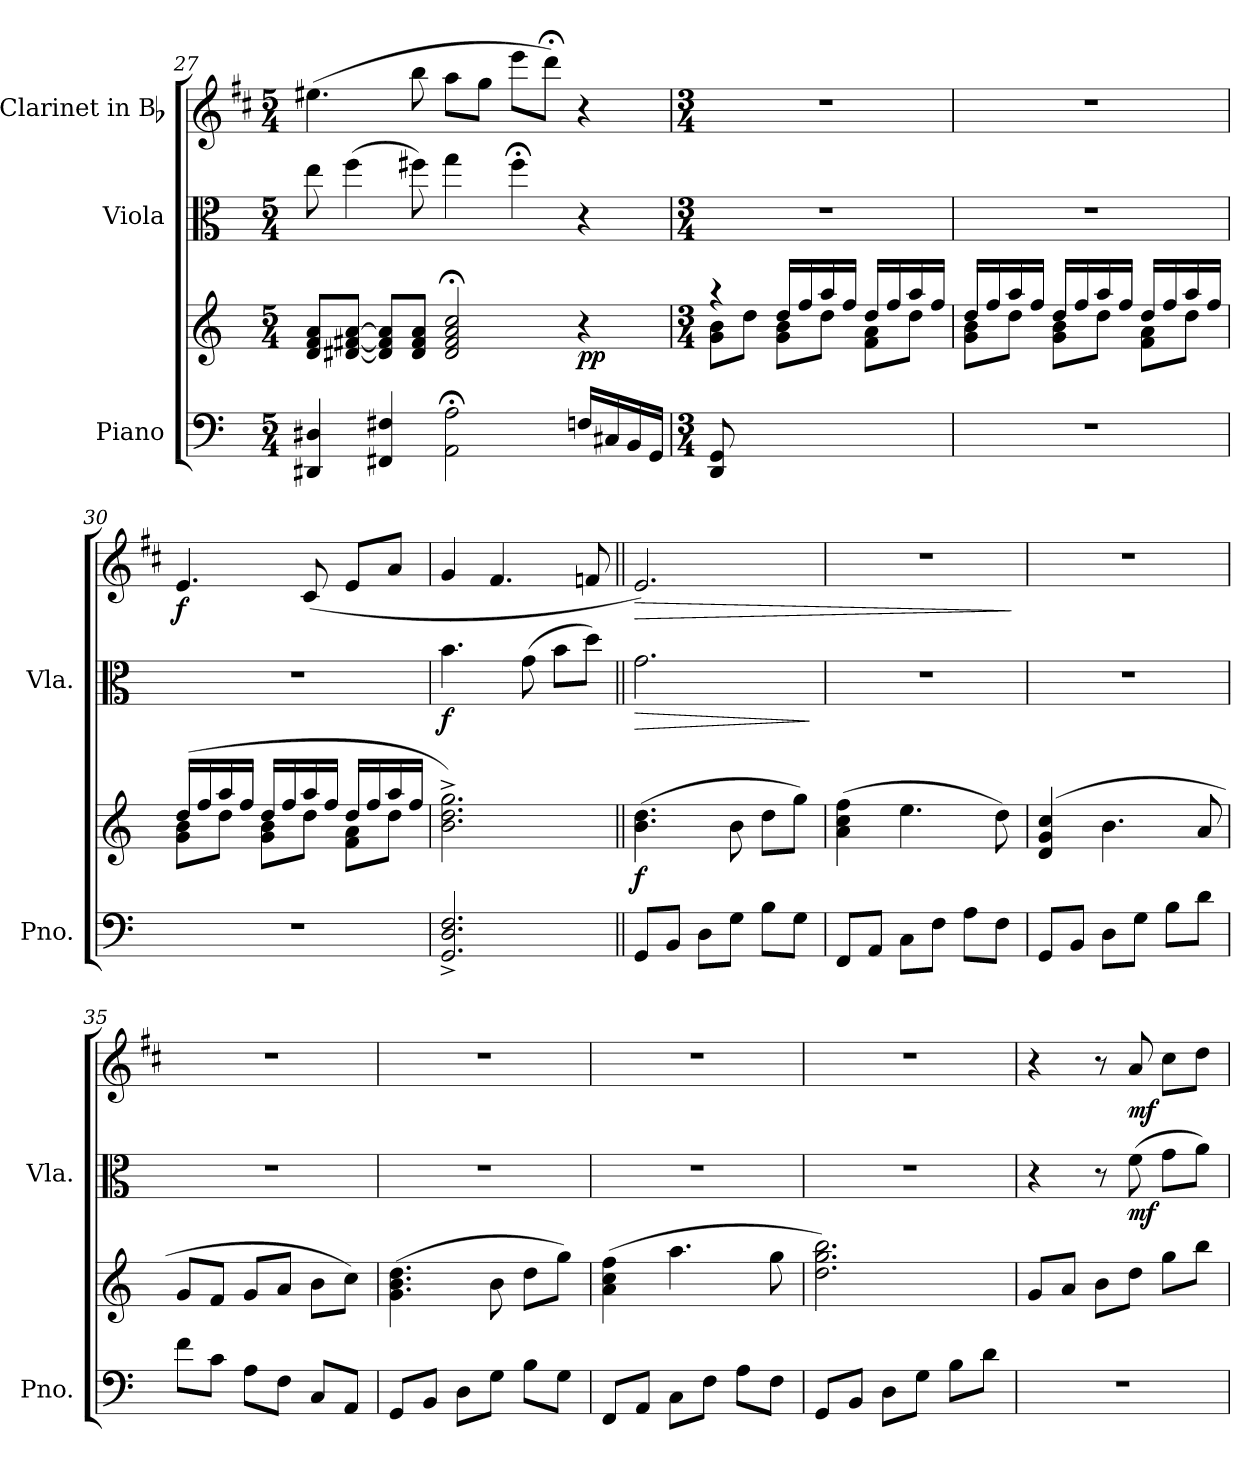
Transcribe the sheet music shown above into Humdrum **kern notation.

**kern	**kern	**dynam	**kern	**dynam	**kern	**dynam
*part3	*part3	*part3	*part2	*part2	*part1	*part1
*staff4	*staff3	*staff3/4	*staff2	*staff2	*staff1	*staff1
*I"Piano	*	*	*I"Viola	*	*I"Clarinet in Bb	*
*I'Pno.	*	*	*I'Vla.	*	*	*
*clefF4	*clefG2	*	*clefC3	*	*clefG2	*
*	*	*	*	*	*ITrd1c2	*
*k[]	*k[]	*	*k[]	*	*k[]	*
*C:	*C:	*	*C:	*	*C:	*
*M5/4	*M5/4	*	*M5/4	*	*M5/4	*
=27	=27	=27	=27	=27	=27	=27
4DD#X/ 4D#X/	8d/ 8f/ 8a/L	.	8ee\	.	(>4.dd#X\	.
.	[8d#X/ [8f#X/ [8a/J	.	(>4ff\	.	.	.
4FF#X/ 4F#X/	8d#/] 8f#/] 8a/]L	.	.	.	.	.
.	8d#/ 8f#/ 8a/J	.	8ff#X\)	.	8aa\	.
2AA\;< 2A\;<	2d#/;< 2f#/;< 2a/;< 2cc/;<	.	4gg\	.	8gg\L	.
.	.	.	.	.	8ff\J	.
.	.	.	4ff#;<\	.	8ddd\L	.
.	.	.	.	.	8ccc;<\J)	.
!	!	!LO:DY:b	!	!	!	!
16Fn/LL	4r	pp	4r	.	4r	.
16C#X/	.	.	.	.	.	.
16BB/	.	.	.	.	.	.
16GG/JJ	.	.	.	.	.	.
!!LO:LB:g=z
=28	=28	=28	=28	=28	=28	=28
*M3/4	*M3/4	*	*M3/4	*	*M3/4	*
*	*^	*	*	*	*	*
8DD/ 8GG/	4raa	8g\ 8b\L	.	2.r	.	2.r	.
2ryy	.	8dd\J	.	.	.	.	.
.	16dd/LL	8g\ 8b\L	.	.	.	.	.
.	16ff/	.	.	.	.	.	.
.	16aa/	8dd\J	.	.	.	.	.
.	16ff/JJ	.	.	.	.	.	.
.	16dd/LL	8f\ 8a\L	.	.	.	.	.
.	16ff/	.	.	.	.	.	.
8ryy	16aa/	8dd\J	.	.	.	.	.
.	16ff/JJ	.	.	.	.	.	.
=29	=29	=29	=29	=29	=29	=29	=29
2.r	16dd/LL	8g\ 8b\L	.	2.r	.	2.r	.
.	16ff/	.	.	.	.	.	.
.	16aa/	8dd\J	.	.	.	.	.
.	16ff/JJ	.	.	.	.	.	.
.	16dd/LL	8g\ 8b\L	.	.	.	.	.
.	16ff/	.	.	.	.	.	.
.	16aa/	8dd\J	.	.	.	.	.
.	16ff/JJ	.	.	.	.	.	.
.	16dd/LL	8f\ 8a\L	.	.	.	.	.
.	16ff/	.	.	.	.	.	.
.	16aa/	8dd\J	.	.	.	.	.
.	16ff/JJ	.	.	.	.	.	.
=30	=30	=30	=30	=30	=30	=30	=30
!	!	!	!	!	!	!	!LO:DY:b
2.r	(>16dd/LL	8g\ 8b\L	.	2.r	.	4.d/	f
.	16ff/	.	.	.	.	.	.
.	16aa/	8dd\J	.	.	.	.	.
.	16ff/JJ	.	.	.	.	.	.
.	16dd/LL	8g\ 8b\L	.	.	.	.	.
.	16ff/	.	.	.	.	.	.
.	16aa/	8dd\J	.	.	.	(<8B/	.
.	16ff/JJ	.	.	.	.	.	.
.	16dd/LL	8f\ 8a\L	.	.	.	8d/L	.
.	16ff/	.	.	.	.	.	.
.	16aa/	8dd\J	.	.	.	8g/J	.
.	16ff/JJ	.	.	.	.	.	.
*	*v	*v	*	*	*	*	*
=31	=31	=31	=31	=31	=31	=31
!	!	!	!	!LO:DY:b	!	!
2.GG/^< 2.D/^< 2.F/^<	2.b\^> 2.dd\^> 2.gg\^>)	.	4.b\	f	4f/	.
.	.	.	.	.	4.e/	.
.	.	.	(>8g\	.	.	.
.	.	.	8b\L	.	.	.
.	.	.	8dd\J)	.	8e-X/	.
!!LO:PB:g=z
=32||	=32||	=32||	=32||	=32||	=32||	=32||
*	*	*	*	*	*MM140	*
!	!	!LO:DY:b	!	!LO:HP:b	!	!LO:HP:b
8GG/L	(>4.b\ 4.dd\	f	2.g\	>	2.d/)	>
8BB/J	.	.	.	.	.	.
8D\L	.	.	.	.	.	.
8G\J	8b\	.	.	.	.	.
8B\L	8dd\L	.	.	.	.	.
8G\J	8gg\J)	.	.	.	.	.
.	.	.	.	]	.	.
=33	=33	=33	=33	=33	=33	=33
8FF/L	(>4a\ 4cc\ 4ff\	.	2.r	.	2.r	.
8AA/J	.	.	.	.	.	.
8C\L	4.ee\	.	.	.	.	.
8F\J	.	.	.	.	.	.
8A\L	.	.	.	.	.	.
8F\J	8dd\)	.	.	.	.	.
.	.	.	.	.	.	]
=34	=34	=34	=34	=34	=34	=34
8GG/L	(4d/ 4g/ 4cc/	.	2.r	.	2.r	.
8BB/J	.	.	.	.	.	.
8D\L	4.b\	.	.	.	.	.
8G\J	.	.	.	.	.	.
8B\L	.	.	.	.	.	.
8d\J	8a/	.	.	.	.	.
=35	=35	=35	=35	=35	=35	=35
8f\L	8g/L	.	2.r	.	2.r	.
8c\J	8f/J	.	.	.	.	.
8A\L	8g/L	.	.	.	.	.
8F\J	8a/J	.	.	.	.	.
8C/L	8b\L	.	.	.	.	.
8AA/J	8cc\J)	.	.	.	.	.
=36	=36	=36	=36	=36	=36	=36
8GG/L	(>4.g\ 4.b\ 4.dd\	.	2.r	.	2.r	.
8BB/J	.	.	.	.	.	.
8D\L	.	.	.	.	.	.
8G\J	8b\	.	.	.	.	.
8B\L	8dd\L	.	.	.	.	.
8G\J	8gg\J)	.	.	.	.	.
=37	=37	=37	=37	=37	=37	=37
8FF/L	(>4a\ 4cc\ 4ff\	.	2.r	.	2.r	.
8AA/J	.	.	.	.	.	.
8C\L	4.aa\	.	.	.	.	.
8F\J	.	.	.	.	.	.
8A\L	.	.	.	.	.	.
8F\J	8gg\	.	.	.	.	.
!!LO:LB:g=z
=38	=38	=38	=38	=38	=38	=38
(>8GG/L	2.dd\ 2.gg\ 2.bb\)	.	2.r	.	2.r	.
8BB/J	.	.	.	.	.	.
8D\L	.	.	.	.	.	.
8G\J	.	.	.	.	.	.
8B\L	.	.	.	.	.	.
8d\J	.	.	.	.	.	.
=39	=39	=39	=39	=39	=39	=39
2.r	8g/L	.	4r	.	4r	.
.	8a/J	.	.	.	.	.
.	8b\L	.	8r	.	8r	.
!	!	!	!	!LO:DY:b	!	!LO:DY:b
.	8dd\J	.	(>8f\	mf	8g/	mf
.	8gg\L	.	8g\L	.	8b\L	.
.	8bb\J)	.	8a\J)	.	8cc\J	.
=	=	=	=	=	=	=
*-	*-	*-	*-	*-	*-	*-
